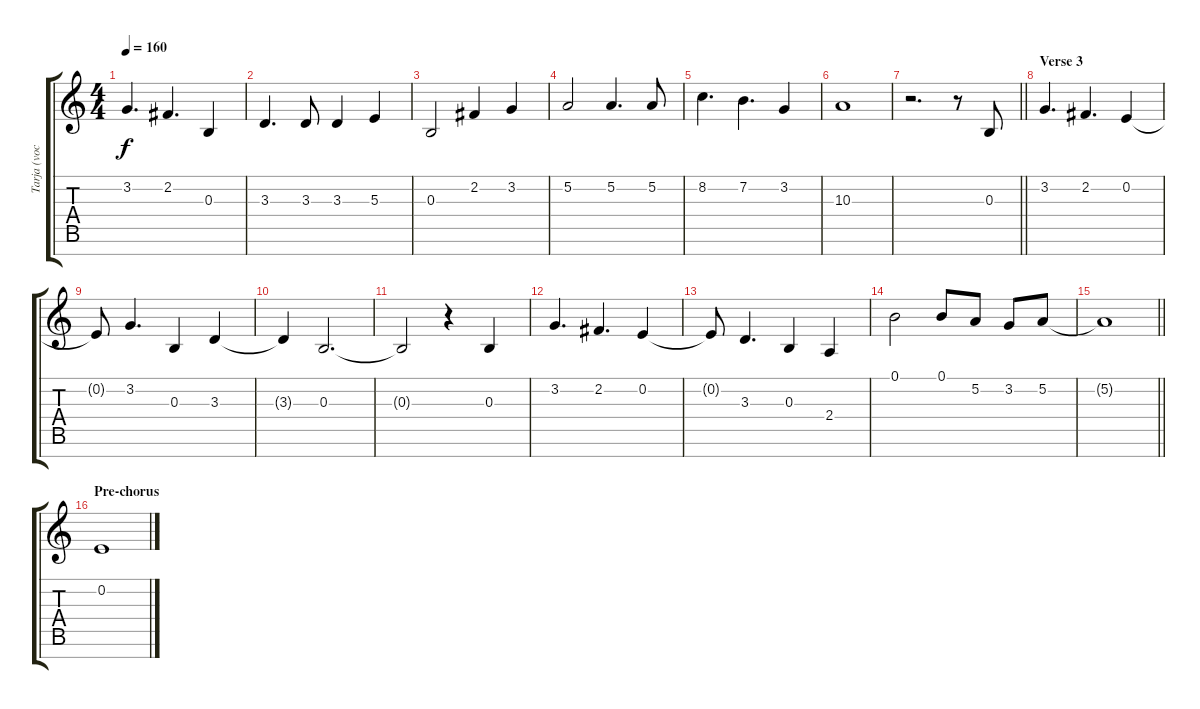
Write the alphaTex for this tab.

\track ("Tarja (vocals)" "Tarja (voc") {instrument synthvoice}
\staff {score tabs}
\tuning (B4 E4 B3 G3 D3 A2 E2) {hide}
\ts (4 4)
\tempo 160
\clef g2
\ks c
3.2{t}.4{d dy f} 2.2.4{d} 0.3.4 |
3.3.4{d} 3.3.8 3.3.4 5.3.4 |
0.3.2 2.2.4 3.2.4 |
5.2.2 5.2.4{d} 5.2.8 |
8.2.4{d} 7.2.4{d} 3.2.4 |
10.3.1 |
\barLineRight lightlight
r.2{d} r.8 0.3.8 |
\section ("" "Verse 3")
3.2.4{d} 2.2.4{d} 0.2.4 |
0.2{t}.8 3.2.4{d} 0.3.4 3.3.4 |
3.3{t}.4 0.3.2{d} |
0.3{t}.2 r.4 0.3.4 |
3.2.4{d} 2.2.4{d} 0.2.4 |
0.2{t}.8 3.3.4{d} 0.3.4 2.4.4 |
0.1.2 0.1.8 5.2.8 3.2.8 5.2.8 |
\barLineRight lightlight
5.2{t}.1 |
\section ("" "Pre-chorus")
0.2.1
